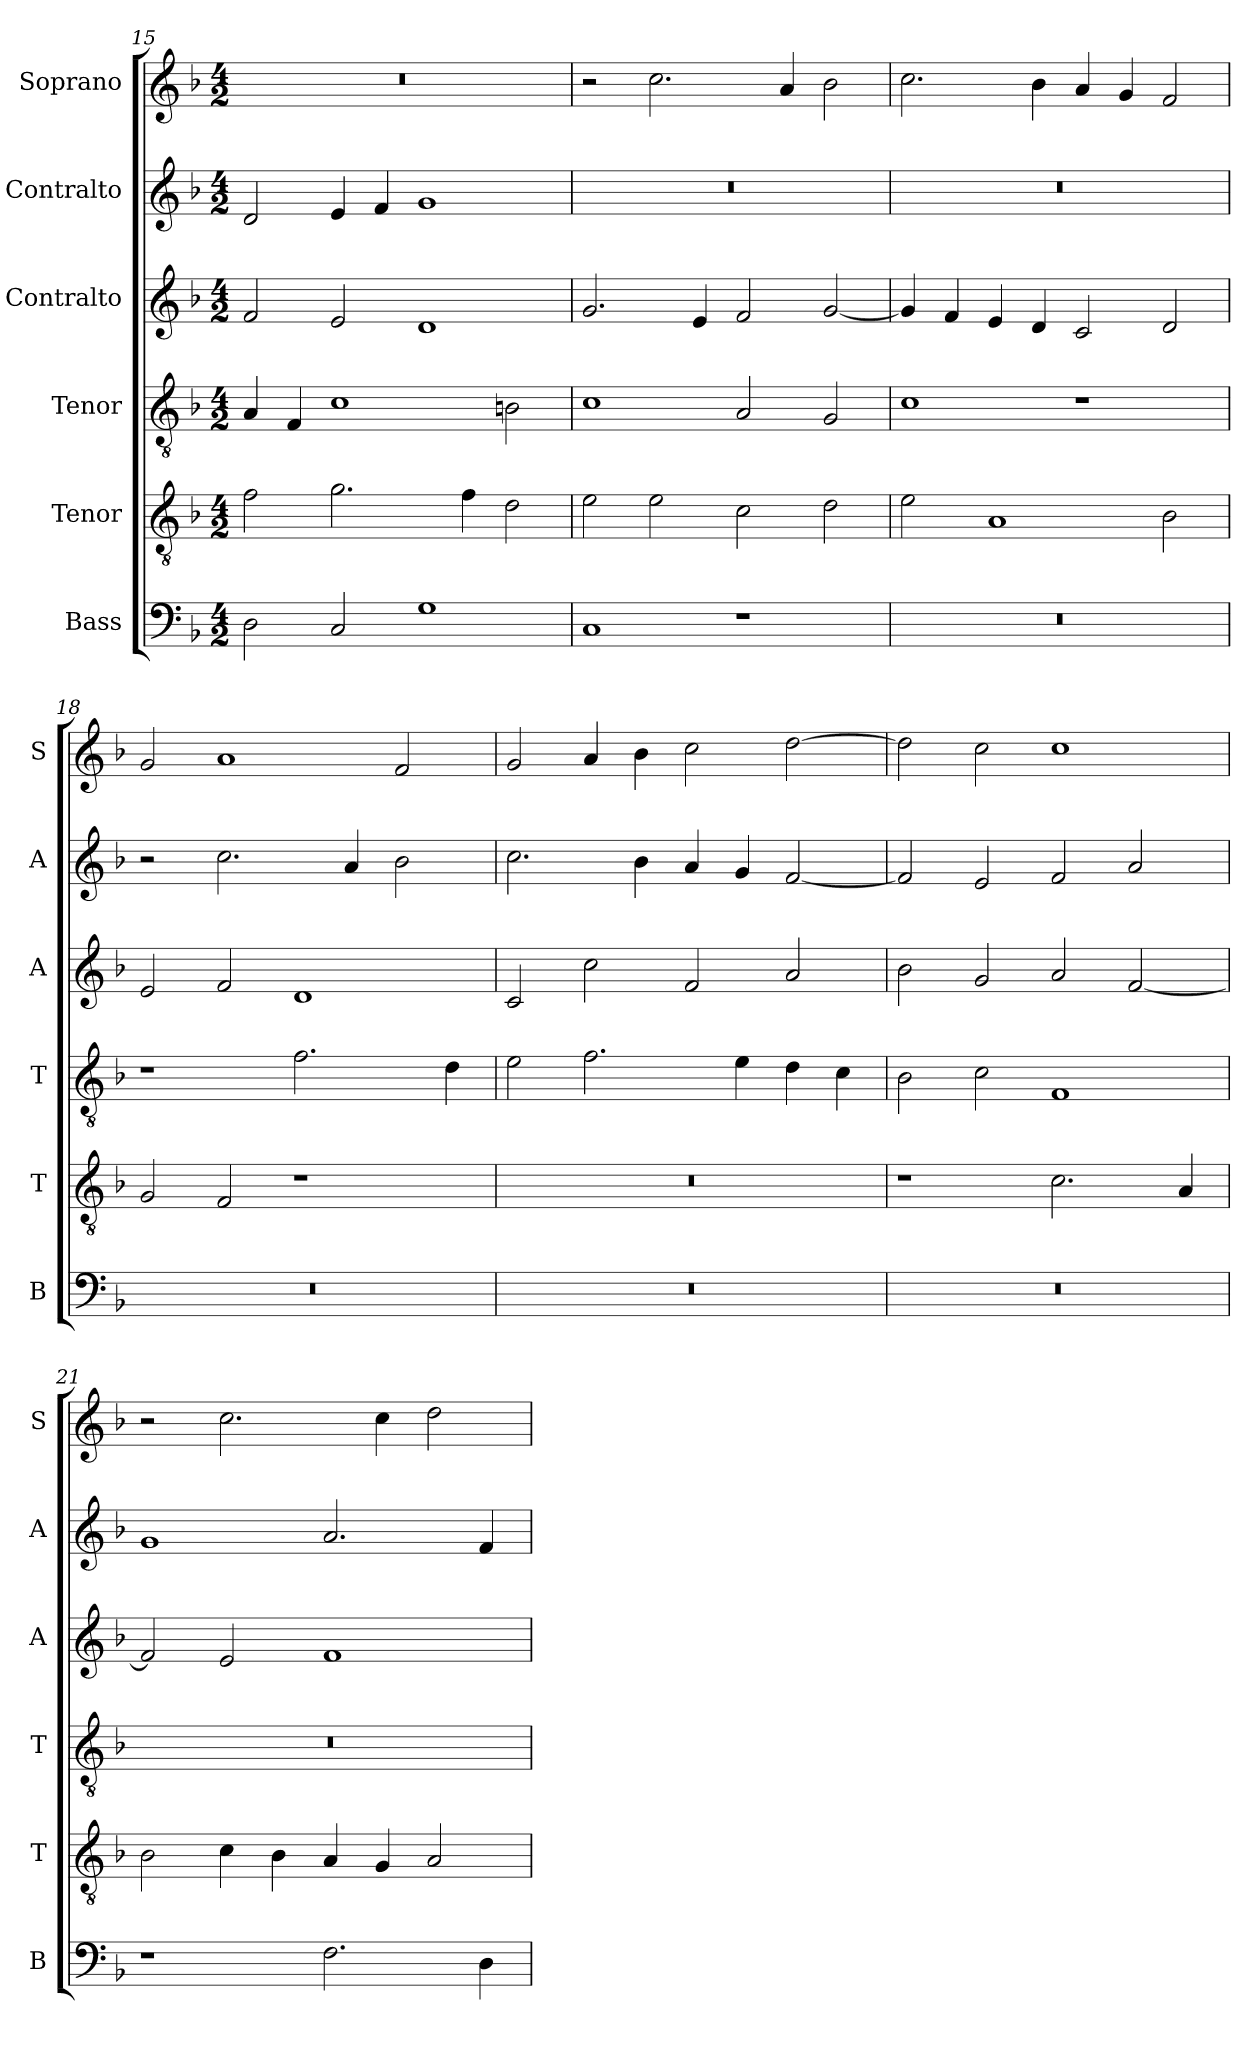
**kern	**kern	**kern	**kern	**kern	**kern
*part6	*part5	*part4	*part3	*part2	*part1
*staff6	*staff5	*staff4	*staff3	*staff2	*staff1
*I"Bass	*I"Tenor	*I"Tenor	*I"Contralto	*I"Contralto	*I"Soprano
*I'B	*I'T	*I'T	*I'A	*I'A	*I'S
*clefF4	*clefGv2	*clefGv2	*clefG2	*clefG2	*clefG2
*k[b-]	*k[b-]	*k[b-]	*k[b-]	*k[b-]	*k[b-]
*F:ion	*F:ion	*F:ion	*F:ion	*F:ion	*F:ion
*M4/2	*M4/2	*M4/2	*M4/2	*M4/2	*M4/2
=15	=15	=15	=15	=15	=15
2D	2f	4A	2f	2d	0r
.	.	4F	.	.	.
2C	2.g	1c	2e	4e	.
.	.	.	.	4f	.
1G	.	.	1d	1g	.
.	4f	.	.	.	.
.	2d	2Bn	.	.	.
=16	=16	=16	=16	=16	=16
1C	2e	1c	2.g	0r	2r
.	2e	.	.	.	2.cc
.	.	.	4e	.	.
1r	2c	2A	2f	.	.
.	.	.	.	.	4a
.	2d	2G	[2g	.	2b-
=17	=17	=17	=17	=17	=17
0r	2e	1c	4g]	0r	2.cc
.	.	.	4f	.	.
.	1A	.	4e	.	.
.	.	.	4d	.	4b-
.	.	1r	2c	.	4a
.	.	.	.	.	4g
.	2B-	.	2d	.	2f
=18	=18	=18	=18	=18	=18
0r	2G	1r	2e	2r	2g
.	2F	.	2f	2.cc	1a
.	1r	2.f	1d	.	.
.	.	.	.	4a	.
.	.	.	.	2b-	2f
.	.	4d	.	.	.
=19	=19	=19	=19	=19	=19
0r	0r	2e	2c	2.cc	2g
.	.	2.f	2cc	.	4a
.	.	.	.	4b-	4b-
.	.	.	2f	4a	2cc
.	.	4e	.	4g	.
.	.	4d	2a	[2f	[2dd
.	.	4c	.	.	.
=20	=20	=20	=20	=20	=20
0r	1r	2B-	2b-	2f]	2dd]
.	.	2c	2g	2e	2cc
.	2.c	1F	2a	2f	1cc
.	.	.	[2f	2a	.
.	4A	.	.	.	.
=21	=21	=21	=21	=21	=21
1r	2B-	0r	2f]	1g	2r
.	4c	.	2e	.	2.cc
.	4B-	.	.	.	.
2.F	4A	.	1f	2.a	.
.	4G	.	.	.	4cc
.	2A	.	.	.	2dd
4D	.	.	.	4f	.
=	=	=	=	=	=
*-	*-	*-	*-	*-	*-
